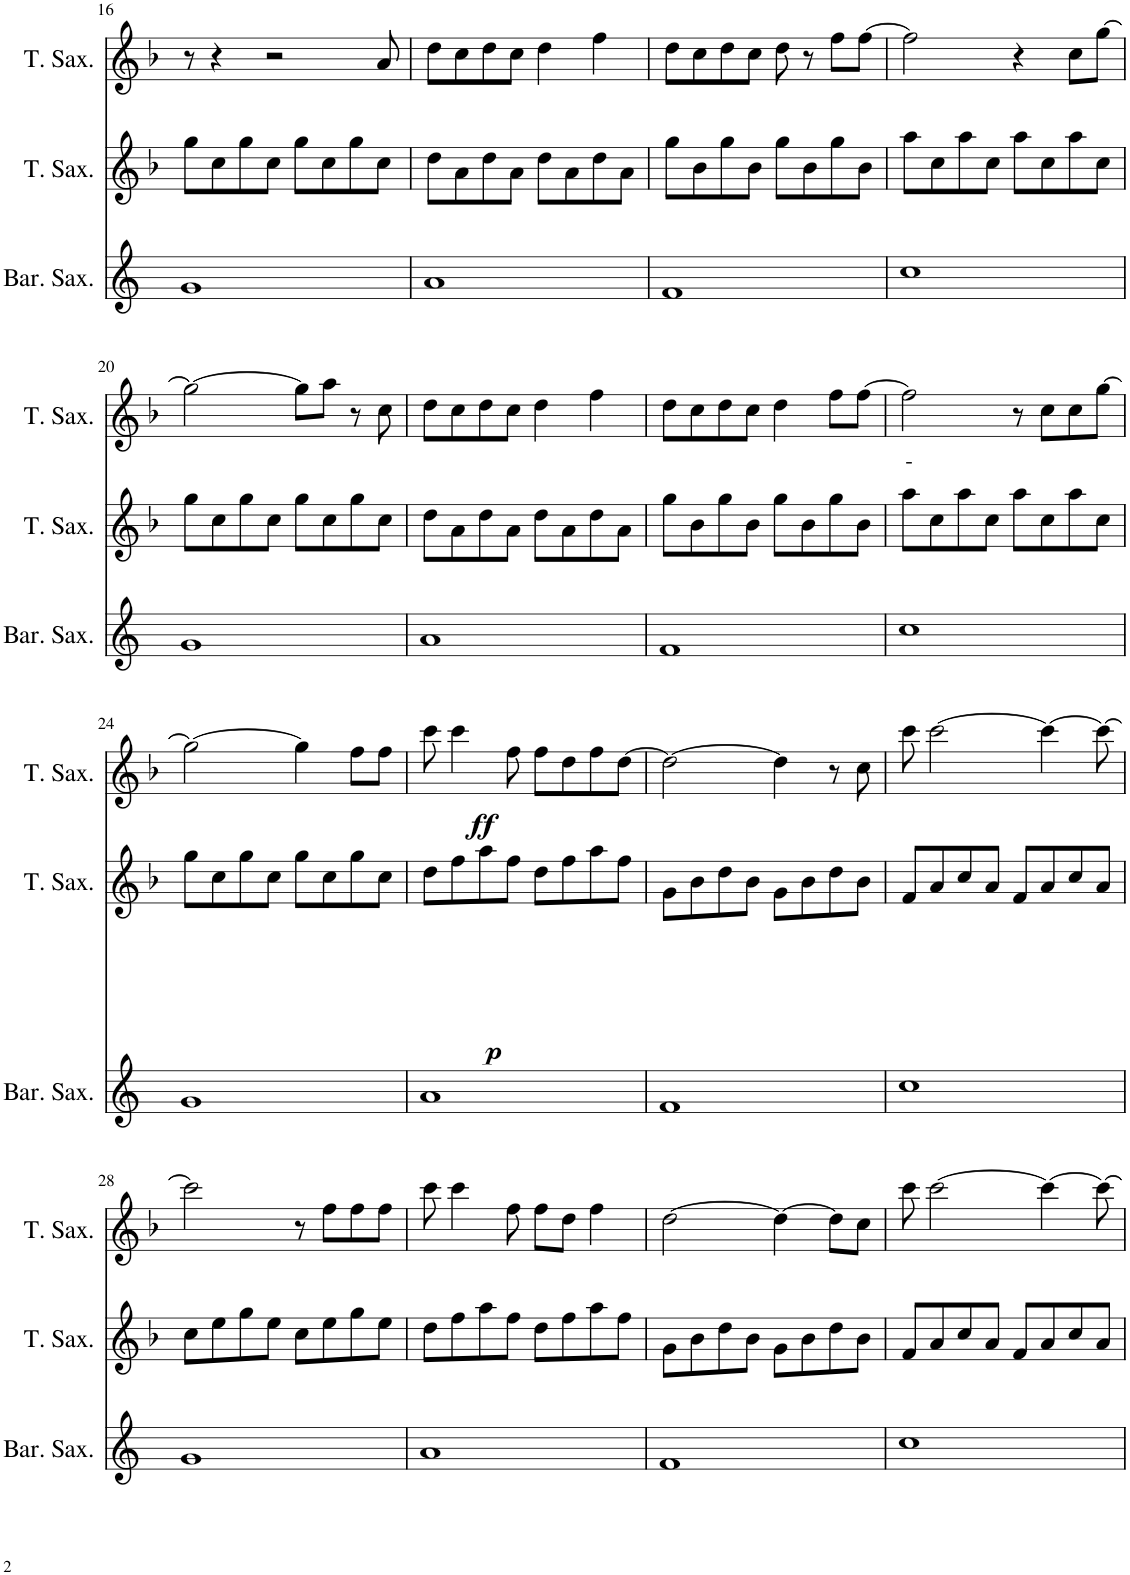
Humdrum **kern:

**kern	**kern	**dynam	**kern	**text	**dynam
*part3	*part2	*part2	*part1	*part1	*part1
*staff3	*staff2	*staff2	*staff1	*staff1	*staff1
*I"Baritone Saxophone	*I"Tenor Saxophone	*	*I"Tenor Saxophone	*	*
*I'Bar. Sax.	*I'T. Sax.	*	*I'T. Sax.	*	*
!!LO:PB:g=z
*clefG2	*clefG2	*	*clefG2	*	*
*Trd12c21	*Trd8c14	*	*Trd8c14	*	*
*k[]	*k[b-]	*	*k[b-]	*	*
*M4/4	*M4/4	*	*M4/4	*	*
=16	=16	=16	=16	=16	=16
1g	8gg\L	.	8r	.	.
.	8cc\	.	4r	.	.
.	8gg\	.	.	.	.
.	8cc\J	.	2r	.	.
.	8gg\L	.	.	.	.
.	8cc\	.	.	.	.
.	8gg\	.	.	.	.
.	8cc\J	.	8a/	.	.
=17	=17	=17	=17	=17	=17
1a	8dd\L	.	8dd\L	.	.
.	8a\	.	8cc\	.	.
.	8dd\	.	8dd\	.	.
.	8a\J	.	8cc\J	.	.
.	8dd\L	.	4dd\	.	.
.	8a\	.	.	.	.
.	8dd\	.	4ff\	.	.
.	8a\J	.	.	.	.
=18	=18	=18	=18	=18	=18
1f	8gg\L	.	8dd\L	.	.
.	8b-\	.	8cc\	.	.
.	8gg\	.	8dd\	.	.
.	8b-\J	.	8cc\J	.	.
.	8gg\L	.	8dd\	.	.
.	8b-\	.	8r	.	.
.	8gg\	.	8ff\L	.	.
.	8b-\J	.	[8ff\J	.	.
=19	=19	=19	=19	=19	=19
1cc	8aa\L	.	2ff\]	.	.
.	8cc\	.	.	.	.
.	8aa\	.	.	.	.
.	8cc\J	.	.	.	.
.	8aa\L	.	4r	.	.
.	8cc\	.	.	.	.
.	8aa\	.	8cc\L	.	.
.	8cc\J	.	[8gg\J	.	.
!!LO:LB:g=z
=20	=20	=20	=20	=20	=20
1g	8gg\L	.	2gg\_	.	.
.	8cc\	.	.	.	.
.	8gg\	.	.	.	.
.	8cc\J	.	.	.	.
.	8gg\L	.	8gg\L]	.	.
.	8cc\	.	8aa\J	.	.
.	8gg\	.	8r	.	.
.	8cc\J	.	8cc\	.	.
=21	=21	=21	=21	=21	=21
1a	8dd\L	.	8dd\L	.	.
.	8a\	.	8cc\	.	.
.	8dd\	.	8dd\	.	.
.	8a\J	.	8cc\J	.	.
.	8dd\L	.	4dd\	.	.
.	8a\	.	.	.	.
.	8dd\	.	4ff\	.	.
.	8a\J	.	.	.	.
=22	=22	=22	=22	=22	=22
1f	8gg\L	.	8dd\L	.	.
.	8b-\	.	8cc\	.	.
.	8gg\	.	8dd\	.	.
.	8b-\J	.	8cc\J	.	.
.	8gg\L	.	4dd\	.	.
.	8b-\	.	.	.	.
.	8gg\	.	8ff\L	.	.
.	8b-\J	.	[8ff\J	.	.
=23	=23	=23	=23	=23	=23
!	!	!	!	!LO:LY:b	!
1cc	8aa\L	.	2ff\]	-	.
.	8cc\	.	.	.	.
.	8aa\	.	.	.	.
.	8cc\J	.	.	.	.
.	8aa\L	.	8r	.	.
.	8cc\	.	8cc\L	.	.
.	8aa\	.	8cc\	.	.
.	8cc\J	.	[8gg\J	.	.
!!LO:LB:g=z
=24	=24	=24	=24	=24	=24
1g	8gg\L	.	2gg\_	.	.
.	8cc\	.	.	.	.
.	8gg\	.	.	.	.
.	8cc\J	.	.	.	.
.	8gg\L	.	4gg\]	.	.
.	8cc\	.	.	.	.
.	8gg\	.	8ff\L	.	.
.	8cc\J	.	8ff\J	.	.
=25	=25	=25	=25	=25	=25
!	!	!LO:DY:b	!	!	!LO:DY:b
1a	8dd\L	p	8ccc\	.	ff
.	8ff\	.	4ccc\	.	.
.	8aa\	.	.	.	.
.	8ff\J	.	8ff\	.	.
.	8dd\L	.	8ff\L	.	.
.	8ff\	.	8dd\	.	.
.	8aa\	.	8ff\	.	.
.	8ff\J	.	[8dd\J	.	.
=26	=26	=26	=26	=26	=26
1f	8g\L	.	2dd\_	.	.
.	8b-\	.	.	.	.
.	8dd\	.	.	.	.
.	8b-\J	.	.	.	.
.	8g\L	.	4dd\]	.	.
.	8b-\	.	.	.	.
.	8dd\	.	8r	.	.
.	8b-\J	.	8cc\	.	.
=27	=27	=27	=27	=27	=27
1cc	8f/L	.	8ccc\	.	.
.	8a/	.	[2ccc\	.	.
.	8cc/	.	.	.	.
.	8a/J	.	.	.	.
.	8f/L	.	.	.	.
.	8a/	.	4ccc\_	.	.
.	8cc/	.	.	.	.
.	8a/J	.	8ccc\_	.	.
!!LO:LB:g=z
=28	=28	=28	=28	=28	=28
1g	8cc\L	.	2ccc\]	.	.
.	8ee\	.	.	.	.
.	8gg\	.	.	.	.
.	8ee\J	.	.	.	.
.	8cc\L	.	8r	.	.
.	8ee\	.	8ff\L	.	.
.	8gg\	.	8ff\	.	.
.	8ee\J	.	8ff\J	.	.
=29	=29	=29	=29	=29	=29
1a	8dd\L	.	8ccc\	.	.
.	8ff\	.	4ccc\	.	.
.	8aa\	.	.	.	.
.	8ff\J	.	8ff\	.	.
.	8dd\L	.	8ff\L	.	.
.	8ff\	.	8dd\J	.	.
.	8aa\	.	4ff\	.	.
.	8ff\J	.	.	.	.
=30	=30	=30	=30	=30	=30
1f	8g\L	.	[2dd\	.	.
.	8b-\	.	.	.	.
.	8dd\	.	.	.	.
.	8b-\J	.	.	.	.
.	8g\L	.	4dd\_	.	.
.	8b-\	.	.	.	.
.	8dd\	.	8dd\L]	.	.
.	8b-\J	.	8cc\J	.	.
=31	=31	=31	=31	=31	=31
1cc	8f/L	.	8ccc\	.	.
.	8a/	.	[2ccc\	.	.
.	8cc/	.	.	.	.
.	8a/J	.	.	.	.
.	8f/L	.	.	.	.
.	8a/	.	4ccc\_	.	.
.	8cc/	.	.	.	.
.	8a/J	.	8ccc\_	.	.
=	=	=	=	=	=
*-	*-	*-	*-	*-	*-
